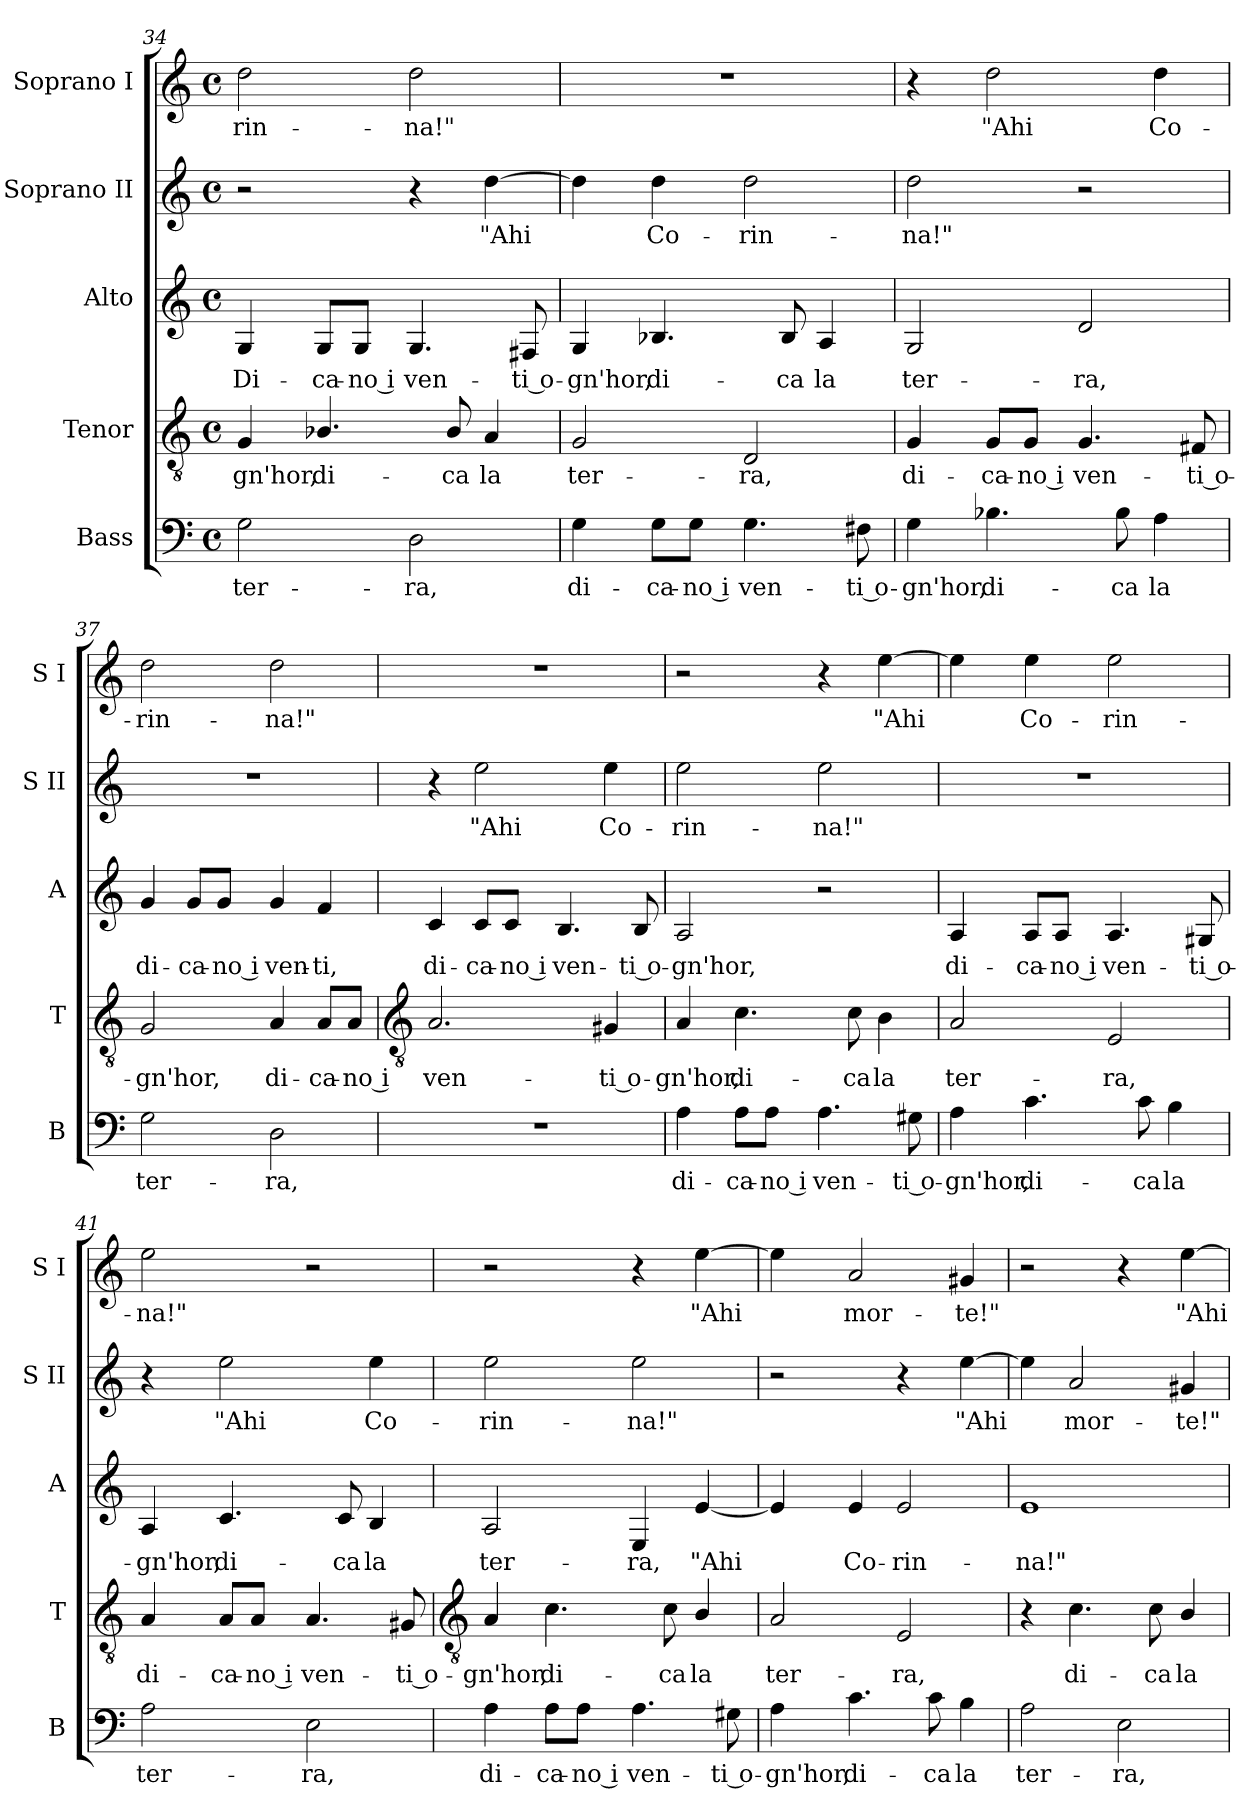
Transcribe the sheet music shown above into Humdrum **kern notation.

**kern	**text	**kern	**text	**kern	**text	**kern	**text	**kern	**text
*part5	*part5	*part4	*part4	*part3	*part3	*part2	*part2	*part1	*part1
*staff5	*staff5	*staff4	*staff4	*staff3	*staff3	*staff2	*staff2	*staff1	*staff1
*I"Bass	*	*I"Tenor	*	*I"Alto	*	*I"Soprano II	*	*I"Soprano I	*
*I'B	*	*I'T	*	*I'A	*	*I'S II	*	*I'S I	*
!!LO:LB:g=z
*clefF4	*	*clefGv2	*	*clefG2	*	*clefG2	*	*clefG2	*
*k[]	*	*k[]	*	*k[]	*	*k[]	*	*k[]	*
*C:	*	*C:	*	*C:	*	*C:	*	*C:	*
*M4/4	*	*M4/4	*	*M4/4	*	*M4/4	*	*M4/4	*
*met(c)	*	*met(c)	*	*met(c)	*	*met(c)	*	*met(c)	*
=34	=34	=34	=34	=34	=34	=34	=34	=34	=34
!	!LO:LY:b	!	!LO:LY:b	!	!LO:LY:b	!	!	!	!LO:LY:b
2G	ter-	4G	-gn'hor,	4G	Di-	2r	.	2dd	-rin-
!	!	!	!LO:LY:b	!	!LO:LY:b	!	!	!	!
.	.	4.B-X/	di-	8G/L	-ca-	.	.	.	.
!	!	!	!	!	!LO:LY:b	!	!	!	!
.	.	.	.	8G/J	-no i	.	.	.	.
!	!LO:LY:b	!	!	!	!LO:LY:b	!	!	!	!LO:LY:b
2D	-ra,	.	.	4.G	ven-	4r	.	2dd	-na!"
!	!	!	!LO:LY:b	!	!	!	!	!	!
.	.	8B-/	-ca	.	.	.	.	.	.
!	!	!	!LO:LY:b	!	!	!	!LO:LY:b	!	!
.	.	4A	la	.	.	[4dd	"Ahi	.	.
!	!	!	!	!	!LO:LY:b	!	!	!	!
.	.	.	.	8F#X	-ti o-	.	.	.	.
=35	=35	=35	=35	=35	=35	=35	=35	=35	=35
!	!LO:LY:b	!	!LO:LY:b	!	!LO:LY:b	!	!	!	!
4G	di-	2G	ter-	4G	-gn'hor,	4dd]	.	1r	.
!	!LO:LY:b	!	!	!	!LO:LY:b	!	!LO:LY:b	!	!
8G\L	-ca-	.	.	4.B-X	di-	4dd	Co-	.	.
!	!LO:LY:b	!	!	!	!	!	!	!	!
8G\J	-no i	.	.	.	.	.	.	.	.
!	!LO:LY:b	!	!LO:LY:b	!	!	!	!LO:LY:b	!	!
4.G	ven-	2D	-ra,	.	.	2dd	-rin-	.	.
!	!	!	!	!	!LO:LY:b	!	!	!	!
.	.	.	.	8B-	-ca	.	.	.	.
!	!	!	!	!	!LO:LY:b	!	!	!	!
.	.	.	.	4A	la	.	.	.	.
!	!LO:LY:b	!	!	!	!	!	!	!	!
8F#X	-ti o-	.	.	.	.	.	.	.	.
=36	=36	=36	=36	=36	=36	=36	=36	=36	=36
!	!LO:LY:b	!	!LO:LY:b	!	!LO:LY:b	!	!LO:LY:b	!	!
4G	-gn'hor,	4G	di-	2G	ter-	2dd	-na!"	4r	.
!	!LO:LY:b	!	!LO:LY:b	!	!	!	!	!	!LO:LY:b
4.B-X	di-	8G/L	-ca-	.	.	.	.	2dd	"Ahi
!	!	!	!LO:LY:b	!	!	!	!	!	!
.	.	8G/J	-no i	.	.	.	.	.	.
!	!	!	!LO:LY:b	!	!LO:LY:b	!	!	!	!
.	.	4.G	ven-	2d	-ra,	2r	.	.	.
!	!LO:LY:b	!	!	!	!	!	!	!	!
8B-	-ca	.	.	.	.	.	.	.	.
!	!LO:LY:b	!	!	!	!	!	!	!	!LO:LY:b
4A	la	.	.	.	.	.	.	4dd	Co-
!	!	!	!LO:LY:b	!	!	!	!	!	!
.	.	8F#X	-ti o-	.	.	.	.	.	.
=37	=37	=37	=37	=37	=37	=37	=37	=37	=37
!	!LO:LY:b	!	!LO:LY:b	!	!LO:LY:b	!	!	!	!LO:LY:b
2G	ter-	2G	-gn'hor,	4g	di-	1r	.	2dd	-rin-
!	!	!	!	!	!LO:LY:b	!	!	!	!
.	.	.	.	8g/L	-ca-	.	.	.	.
!	!	!	!	!	!LO:LY:b	!	!	!	!
.	.	.	.	8g/J	-no i	.	.	.	.
!	!LO:LY:b	!	!LO:LY:b	!	!LO:LY:b	!	!	!	!LO:LY:b
2D	-ra,	4A	di-	4g	ven-	.	.	2dd	-na!"
!	!	!	!LO:LY:b	!	!LO:LY:b	!	!	!	!
.	.	8A/L	-ca-	4f	-ti,	.	.	.	.
!	!	!	!LO:LY:b	!	!	!	!	!	!
.	.	8A/J	-no i	.	.	.	.	.	.
!!LO:LB:g=z
=38	=38	=38	=38	=38	=38	=38	=38	=38	=38
*	*	*clefGv2	*	*	*	*	*	*	*
!	!	!	!LO:LY:b	!	!LO:LY:b	!	!	!	!
1r	.	2.A	ven--	4c	di-	4r	.	1r	.
!	!	!	!	!	!LO:LY:b	!	!LO:LY:b	!	!
.	.	.	.	8c/L	-ca-	2ee	"Ahi	.	.
!	!	!	!	!	!LO:LY:b	!	!	!	!
.	.	.	.	8c/J	-no i	.	.	.	.
!	!	!	!	!	!LO:LY:b	!	!	!	!
.	.	.	.	4.B	ven-	.	.	.	.
!	!	!	!LO:LY:b	!	!	!	!LO:LY:b	!	!
.	.	4G#X	-ti o-	.	.	4ee	Co-	.	.
!	!	!	!	!	!LO:LY:b	!	!	!	!
.	.	.	.	8B	-ti o-	.	.	.	.
=39	=39	=39	=39	=39	=39	=39	=39	=39	=39
!	!LO:LY:b	!	!LO:LY:b	!	!LO:LY:b	!	!LO:LY:b	!	!
4A	di-	4A	-gn'hor,	2A	-gn'hor,	2ee	-rin-	2r	.
!	!LO:LY:b	!	!LO:LY:b	!	!	!	!	!	!
8A\L	-ca-	4.c	di-	.	.	.	.	.	.
!	!LO:LY:b	!	!	!	!	!	!	!	!
8A\J	-no i	.	.	.	.	.	.	.	.
!	!LO:LY:b	!	!	!	!	!	!LO:LY:b	!	!
4.A	ven-	.	.	2r	.	2ee	-na!"	4r	.
!	!	!	!LO:LY:b	!	!	!	!	!	!
.	.	8c	-ca	.	.	.	.	.	.
!	!	!	!LO:LY:b	!	!	!	!	!	!LO:LY:b
.	.	4B	la	.	.	.	.	[4ee	"Ahi
!	!LO:LY:b	!	!	!	!	!	!	!	!
8G#X	-ti o-	.	.	.	.	.	.	.	.
=40	=40	=40	=40	=40	=40	=40	=40	=40	=40
!	!LO:LY:b	!	!LO:LY:b	!	!LO:LY:b	!	!	!	!
4A	-gn'hor,	2A	ter-	4A	di-	1r	.	4ee]	.
!	!LO:LY:b	!	!	!	!LO:LY:b	!	!	!	!LO:LY:b
4.c	di-	.	.	8A/L	-ca-	.	.	4ee	Co-
!	!	!	!	!	!LO:LY:b	!	!	!	!
.	.	.	.	8A/J	-no i	.	.	.	.
!	!	!	!LO:LY:b	!	!LO:LY:b	!	!	!	!LO:LY:b
.	.	2E	-ra,	4.A	ven-	.	.	2ee	-rin-
!	!LO:LY:b	!	!	!	!	!	!	!	!
8c	-ca	.	.	.	.	.	.	.	.
!	!LO:LY:b	!	!	!	!	!	!	!	!
4B	la	.	.	.	.	.	.	.	.
!	!	!	!	!	!LO:LY:b	!	!	!	!
.	.	.	.	8G#X	-ti o-	.	.	.	.
=41	=41	=41	=41	=41	=41	=41	=41	=41	=41
!	!LO:LY:b	!	!LO:LY:b	!	!LO:LY:b	!	!	!	!LO:LY:b
2A	ter-	4A	di-	4A	-gn'hor,	4r	.	2ee	-na!"
!	!	!	!LO:LY:b	!	!LO:LY:b	!	!LO:LY:b	!	!
.	.	8A/L	-ca-	4.c	di-	2ee	"Ahi	.	.
!	!	!	!LO:LY:b	!	!	!	!	!	!
.	.	8A/J	-no i	.	.	.	.	.	.
!	!LO:LY:b	!	!LO:LY:b	!	!	!	!	!	!
2E	-ra,	4.A	ven-	.	.	.	.	2r	.
!	!	!	!	!	!LO:LY:b	!	!	!	!
.	.	.	.	8c	-ca	.	.	.	.
!	!	!	!	!	!LO:LY:b	!	!LO:LY:b	!	!
.	.	.	.	4B	la	4ee	Co-	.	.
!	!	!	!LO:LY:b	!	!	!	!	!	!
.	.	8G#X	-ti o-	.	.	.	.	.	.
!!LO:LB:g=z
=42	=42	=42	=42	=42	=42	=42	=42	=42	=42
*	*	*clefGv2	*	*	*	*	*	*	*
!	!LO:LY:b	!	!LO:LY:b	!	!LO:LY:b	!	!LO:LY:b	!	!
4A	di-	4A	-gn'hor,	2A	ter-	2ee	-rin-	2r	.
!	!LO:LY:b	!	!LO:LY:b	!	!	!	!	!	!
8A\L	-ca-	4.c	di-	.	.	.	.	.	.
!	!LO:LY:b	!	!	!	!	!	!	!	!
8A\J	-no i	.	.	.	.	.	.	.	.
!	!LO:LY:b	!	!	!	!LO:LY:b	!	!LO:LY:b	!	!
4.A	ven-	.	.	4E	-ra,	2ee	-na!"	4r	.
!	!	!	!LO:LY:b	!	!	!	!	!	!
.	.	8c	-ca	.	.	.	.	.	.
!	!	!	!LO:LY:b	!	!LO:LY:b	!	!	!	!LO:LY:b
.	.	4B/	la	[4e	"Ahi	.	.	[4ee	"Ahi
!	!LO:LY:b	!	!	!	!	!	!	!	!
8G#X	-ti o-	.	.	.	.	.	.	.	.
=43	=43	=43	=43	=43	=43	=43	=43	=43	=43
!	!LO:LY:b	!	!LO:LY:b	!	!	!	!	!	!
4A	-gn'hor,	2A	ter-	4e]	.	2r	.	4ee]	.
!	!LO:LY:b	!	!	!	!LO:LY:b	!	!	!	!LO:LY:b
4.c	di-	.	.	4e	Co-	.	.	2a	mor-
!	!	!	!LO:LY:b	!	!LO:LY:b	!	!	!	!
.	.	2E	-ra,	2e	-rin-	4r	.	.	.
!	!LO:LY:b	!	!	!	!	!	!	!	!
8c	-ca	.	.	.	.	.	.	.	.
!	!LO:LY:b	!	!	!	!	!	!LO:LY:b	!	!LO:LY:b
4B	la	.	.	.	.	[4ee	"Ahi	4g#X	-te!"
=44	=44	=44	=44	=44	=44	=44	=44	=44	=44
!	!LO:LY:b	!	!	!	!LO:LY:b	!	!	!	!
2A	ter-	4r	.	1e	-na!"	4ee]	.	2r	.
!	!	!	!LO:LY:b	!	!	!	!LO:LY:b	!	!
.	.	4.c	di-	.	.	2a	mor-	.	.
!	!LO:LY:b	!	!	!	!	!	!	!	!
2E	-ra,	.	.	.	.	.	.	4r	.
!	!	!	!LO:LY:b	!	!	!	!	!	!
.	.	8c	-ca	.	.	.	.	.	.
!	!	!	!LO:LY:b	!	!	!	!LO:LY:b	!	!LO:LY:b
.	.	4B/	la	.	.	4g#X	-te!"	[4ee	"Ahi
=	=	=	=	=	=	=	=	=	=
*-	*-	*-	*-	*-	*-	*-	*-	*-	*-
